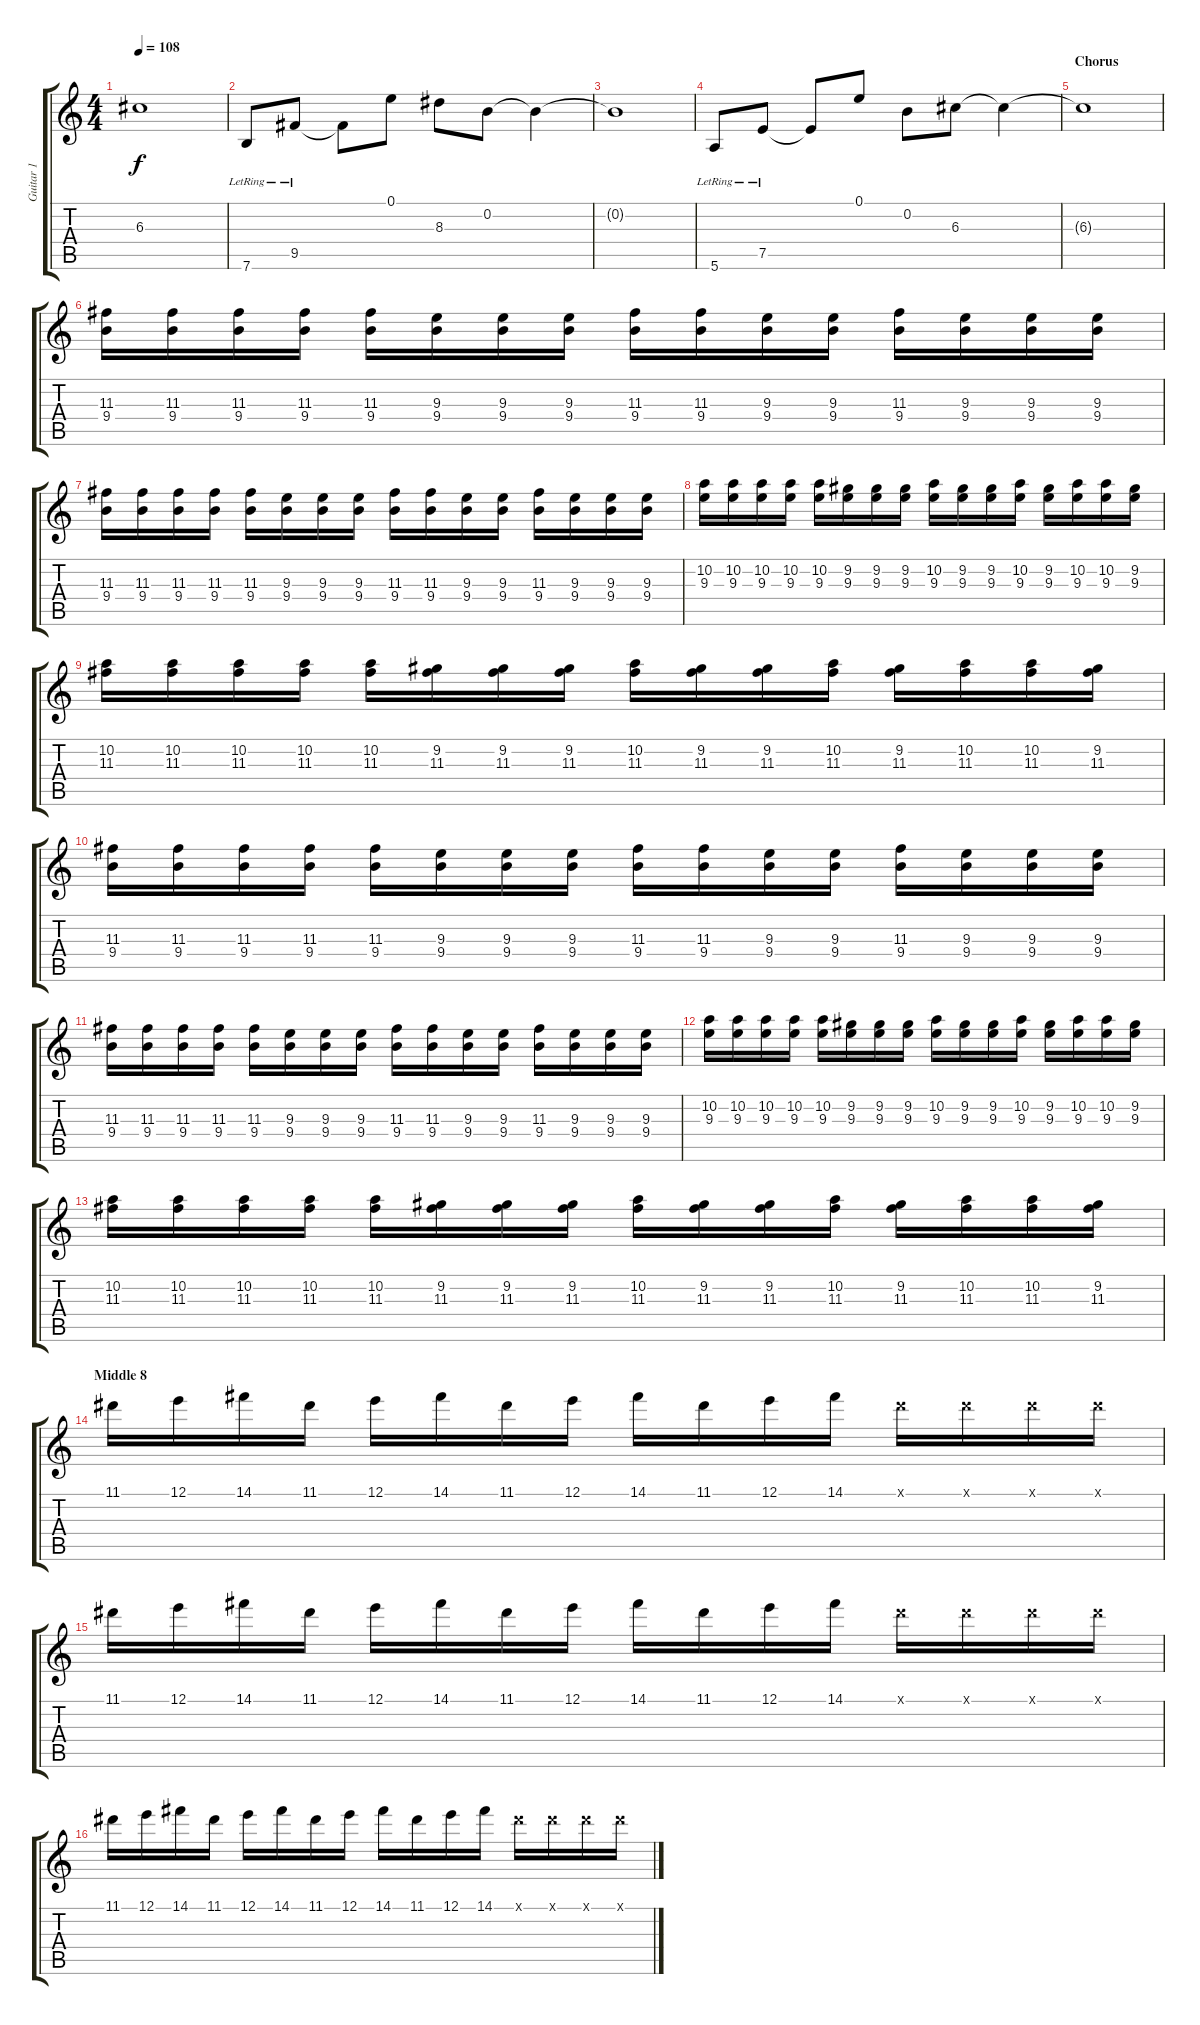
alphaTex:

\track ("Guitar 1" "Guitar 1") {instrument overdrivenguitar}
\staff {score tabs}
\tuning (E4 B3 G3 D3 A2 E2) {hide}
\ts (4 4)
\tempo 108
\clef g2
\ks c
6.3{t}.1{dy f} |
7.6{lr}.8 9.5{lr}.8 9.5{t}.8 0.1.8 8.3.8 0.2.8 0.2{t}.4 |
0.2{t}.1 |
5.6{lr}.8 7.5{lr}.8 7.5{t}.8 0.1.8 0.2.8 6.3.8 6.3{t}.4 |
\section ("" "Chorus")
6.3{t}.1 |
(11.3 9.4).16 (11.3 9.4).16 (11.3 9.4).16 (11.3 9.4).16 (11.3 9.4).16 (9.3 9.4).16 (9.3 9.4).16 (9.3 9.4).16 (11.3 9.4).16 (11.3 9.4).16 (9.3 9.4).16 (9.3 9.4).16 (11.3 9.4).16 (9.3 9.4).16 (9.3 9.4).16 (9.3 9.4).16 |
(11.3 9.4).16 (11.3 9.4).16 (11.3 9.4).16 (11.3 9.4).16 (11.3 9.4).16 (9.3 9.4).16 (9.3 9.4).16 (9.3 9.4).16 (11.3 9.4).16 (11.3 9.4).16 (9.3 9.4).16 (9.3 9.4).16 (11.3 9.4).16 (9.3 9.4).16 (9.3 9.4).16 (9.3 9.4).16 |
(10.2 9.3).16 (10.2 9.3).16 (10.2 9.3).16 (10.2 9.3).16 (10.2 9.3).16 (9.2 9.3).16 (9.2 9.3).16 (9.2 9.3).16 (10.2 9.3).16 (9.2 9.3).16 (9.2 9.3).16 (10.2 9.3).16 (9.2 9.3).16 (10.2 9.3).16 (10.2 9.3).16 (9.2 9.3).16 |
(10.2 11.3).16 (10.2 11.3).16 (10.2 11.3).16 (10.2 11.3).16 (10.2 11.3).16 (9.2 11.3).16 (9.2 11.3).16 (9.2 11.3).16 (10.2 11.3).16 (9.2 11.3).16 (9.2 11.3).16 (10.2 11.3).16 (9.2 11.3).16 (10.2 11.3).16 (10.2 11.3).16 (9.2 11.3).16 |
(11.3 9.4).16 (11.3 9.4).16 (11.3 9.4).16 (11.3 9.4).16 (11.3 9.4).16 (9.3 9.4).16 (9.3 9.4).16 (9.3 9.4).16 (11.3 9.4).16 (11.3 9.4).16 (9.3 9.4).16 (9.3 9.4).16 (11.3 9.4).16 (9.3 9.4).16 (9.3 9.4).16 (9.3 9.4).16 |
(11.3 9.4).16 (11.3 9.4).16 (11.3 9.4).16 (11.3 9.4).16 (11.3 9.4).16 (9.3 9.4).16 (9.3 9.4).16 (9.3 9.4).16 (11.3 9.4).16 (11.3 9.4).16 (9.3 9.4).16 (9.3 9.4).16 (11.3 9.4).16 (9.3 9.4).16 (9.3 9.4).16 (9.3 9.4).16 |
(10.2 9.3).16 (10.2 9.3).16 (10.2 9.3).16 (10.2 9.3).16 (10.2 9.3).16 (9.2 9.3).16 (9.2 9.3).16 (9.2 9.3).16 (10.2 9.3).16 (9.2 9.3).16 (9.2 9.3).16 (10.2 9.3).16 (9.2 9.3).16 (10.2 9.3).16 (10.2 9.3).16 (9.2 9.3).16 |
(10.2 11.3).16 (10.2 11.3).16 (10.2 11.3).16 (10.2 11.3).16 (10.2 11.3).16 (9.2 11.3).16 (9.2 11.3).16 (9.2 11.3).16 (10.2 11.3).16 (9.2 11.3).16 (9.2 11.3).16 (10.2 11.3).16 (9.2 11.3).16 (10.2 11.3).16 (10.2 11.3).16 (9.2 11.3).16 |
\section ("" "Middle 8")
11.1.16 12.1.16 14.1.16 11.1.16 12.1.16 14.1.16 11.1.16 12.1.16 14.1.16 11.1.16 12.1.16 14.1.16 11.1{x}.16 11.1{x}.16 11.1{x}.16 11.1{x}.16 |
11.1.16 12.1.16 14.1.16 11.1.16 12.1.16 14.1.16 11.1.16 12.1.16 14.1.16 11.1.16 12.1.16 14.1.16 11.1{x}.16 11.1{x}.16 11.1{x}.16 11.1{x}.16 |
11.1.16 12.1.16 14.1.16 11.1.16 12.1.16 14.1.16 11.1.16 12.1.16 14.1.16 11.1.16 12.1.16 14.1.16 11.1{x}.16 11.1{x}.16 11.1{x}.16 11.1{x}.16
